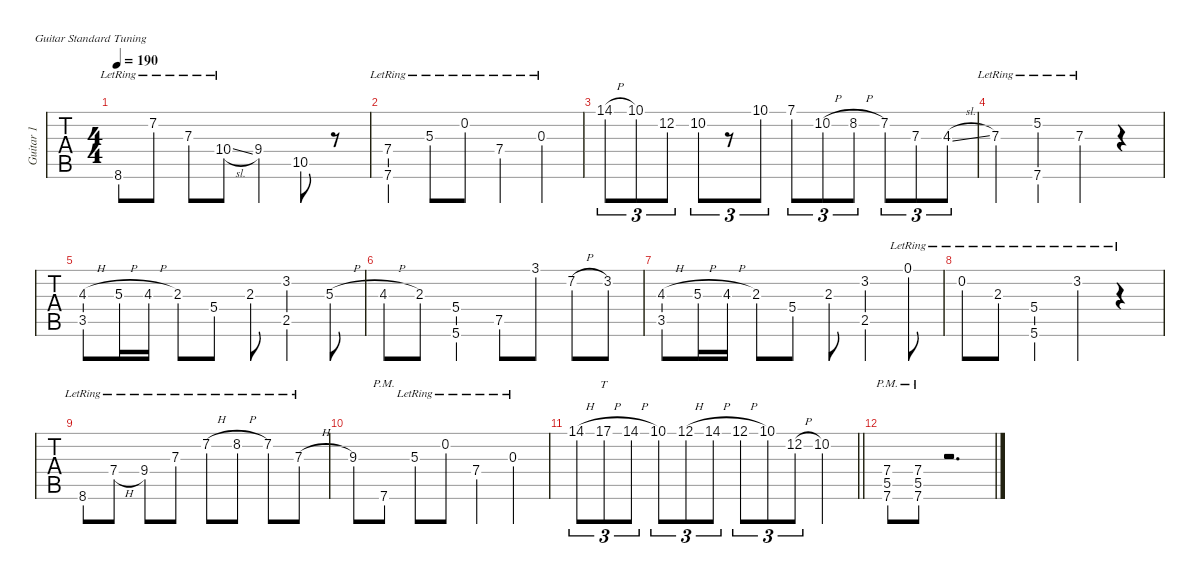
\defaultSystemsLayout 4
\hideDynamics
\bracketExtendMode nobrackets
\multiTrackTrackNamePolicy allsystems
\firstSystemTrackNameMode fullname
\otherSystemsTrackNameMode fullname
\otherSystemsTrackNameOrientation horizontal
\track ("Guitar 1" "Guitar 1") {instrument overdrivenguitar}
\staff {tabs}
\tuning (E4 B3 G3 D3 A2 E2)
\ts (4 4)
\scale
1.00617
\tempo 190
\accidentals auto
\clef g2
\ottava regular
\simile none
\ks c
8.6{lr}.8{dy mf} 7.2{lr acc #}.8 7.3{lr}.8 10.4{sl lr}.8 9.4.4 10.5.8 r.8 |
\scale
0.990977 (7.6{lr} 7.4{lr}).4 5.3{lr}.8 0.2{lr}.8 7.4{lr}.4 0.3{lr}.4 |
\scale
1.00352 14.1{h acc #}.8{tu (3 2)} 10.1.8{tu (3 2)} 12.2.8{tu (3 2)} 10.2.8{tu (3 2)} r.8{tu (3 2)} 10.1.8{tu (3 2)} 7.1.8{tu (3 2)} 10.2{h}.8{tu (3 2)} 8.2{h}.8{tu (3 2)} 7.2{acc #}.8{tu (3 2)} 7.3.8{tu (3 2)} 4.3{sl}.8{tu (3 2)} |
\scale
0.999336 7.3{lr}.4 (7.6{lr} 5.2{lr}).4 7.3{lr}.4 r.4 |
\scale
1.00617 (3.5 4.3{h}).8 5.3{h}.16 4.3{h}.16 2.3.8 5.4.8 2.3.8 (3.2 2.5).4 5.3{h}.8 |
\scale
0.990976 4.3{h}.8 2.3.8 (5.6 5.4).4 7.5.8 3.1.8 7.2{h acc #}.8 3.2.8 |
\scale
0.999336 (3.5 4.3{h}).8 5.3{h}.16 4.3{h}.16 2.3.8 5.4.8 2.3.8 (3.2 2.5).4 0.1{lr}.8 |
\scale
1.00352 0.2{lr}.8 2.3{lr}.8 (5.6{lr} 5.4{lr}).4 3.2{lr}.4 r.4 |
\scale
1.00255 8.6{lr}.8 7.4{h lr}.8 9.4{lr}.8 7.3{lr}.8 7.2{h lr acc #}.8 8.2{h lr}.8 7.2{lr acc #}.8 7.3{h lr}.8 |
\scale
0.999958 9.3.8 7.6{pm}.8 5.3{lr}.8 0.2{lr}.8 7.4{lr}.4 0.3{lr}.4 |
\scale
1.00572
\barLineRight lightlight
14.1{h acc #}.8{tu (3 2)} 17.1{h}.8{tt tu (3 2)} 14.1{h acc #}.8{tu (3 2)} 10.1.8{tu (3 2)} 12.1{h}.8{tu (3 2)} 14.1{h acc #}.8{tu (3 2)} 12.1{h}.8{tu (3 2)} 10.1.8{tu (3 2)} 12.2{h}.8{tu (3 2)} 10.2.4 |
\scale
0.991766 (7.6{pm} 7.4{pm} 5.5{pm}).8 (7.6{pm} 7.4{pm} 5.5{pm}).8 r.2{d}
